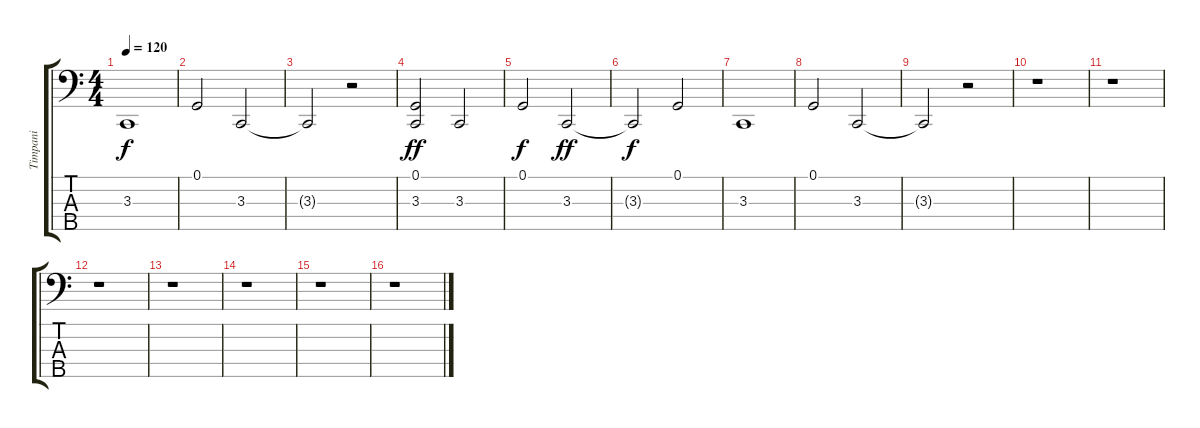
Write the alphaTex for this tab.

\track ("Timpani" "Timpani") {instrument timpani}
\staff {score tabs}
\tuning (G2 D2 A1 E1 B0) {hide}
\ts (4 4)
\tempo 120
\clef f4
\ks c
3.3.1{dy f} |
0.1.2 3.3.2 |
3.3{t}.2 r.2 |
(0.1 3.3).2{dy ff} 3.3.2 |
0.1.2{dy f} 3.3.2{dy ff} |
3.3{t}.2{dy f} 0.1.2 |
3.3.1 |
0.1.2 3.3.2 |
3.3{t}.2 r.2 |
r.1 |
r.1 |
r.1 |
r.1 |
r.1 |
r.1 |
r.1
